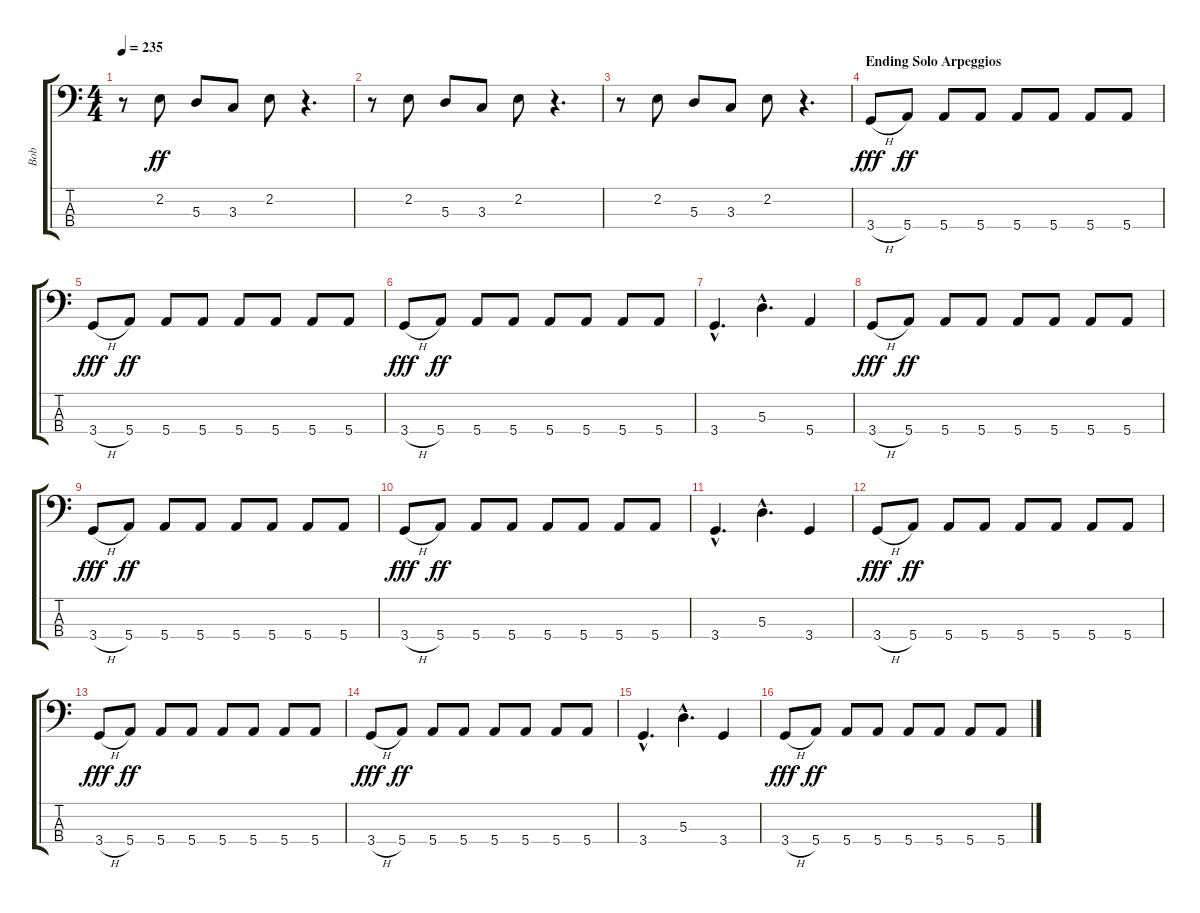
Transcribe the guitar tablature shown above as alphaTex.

\track ("Bob" "Bob") {instrument electricbassfinger}
\staff {score tabs}
\tuning (G2 D2 A1 E1) {hide}
\ts (4 4)
\tempo 235
\clef f4
\ks c
r.8{dy ff} 2.2.8 5.3.8 3.3.8 2.2.8 r.4{d} |
r.8 2.2.8 5.3.8 3.3.8 2.2.8 r.4{d} |
r.8 2.2.8 5.3.8 3.3.8 2.2.8 r.4{d} |
\section ("" "Ending Solo Arpeggios")
3.4{h}.8{dy fff} 5.4.8{dy ff} 5.4.8 5.4.8 5.4.8 5.4.8 5.4.8 5.4.8 |
3.4{h}.8{dy fff} 5.4.8{dy ff} 5.4.8 5.4.8 5.4.8 5.4.8 5.4.8 5.4.8 |
3.4{h}.8{dy fff} 5.4.8{dy ff} 5.4.8 5.4.8 5.4.8 5.4.8 5.4.8 5.4.8 |
3.4{hac}.4{d} 5.3{hac}.4{d} 5.4.4 |
3.4{h}.8{dy fff} 5.4.8{dy ff} 5.4.8 5.4.8 5.4.8 5.4.8 5.4.8 5.4.8 |
3.4{h}.8{dy fff} 5.4.8{dy ff} 5.4.8 5.4.8 5.4.8 5.4.8 5.4.8 5.4.8 |
3.4{h}.8{dy fff} 5.4.8{dy ff} 5.4.8 5.4.8 5.4.8 5.4.8 5.4.8 5.4.8 |
3.4{hac}.4{d} 5.3{hac}.4{d} 3.4.4 |
3.4{h}.8{dy fff} 5.4.8{dy ff} 5.4.8 5.4.8 5.4.8 5.4.8 5.4.8 5.4.8 |
3.4{h}.8{dy fff} 5.4.8{dy ff} 5.4.8 5.4.8 5.4.8 5.4.8 5.4.8 5.4.8 |
3.4{h}.8{dy fff} 5.4.8{dy ff} 5.4.8 5.4.8 5.4.8 5.4.8 5.4.8 5.4.8 |
3.4{hac}.4{d} 5.3{hac}.4{d} 3.4.4 |
3.4{h}.8{dy fff} 5.4.8{dy ff} 5.4.8 5.4.8 5.4.8 5.4.8 5.4.8 5.4.8
